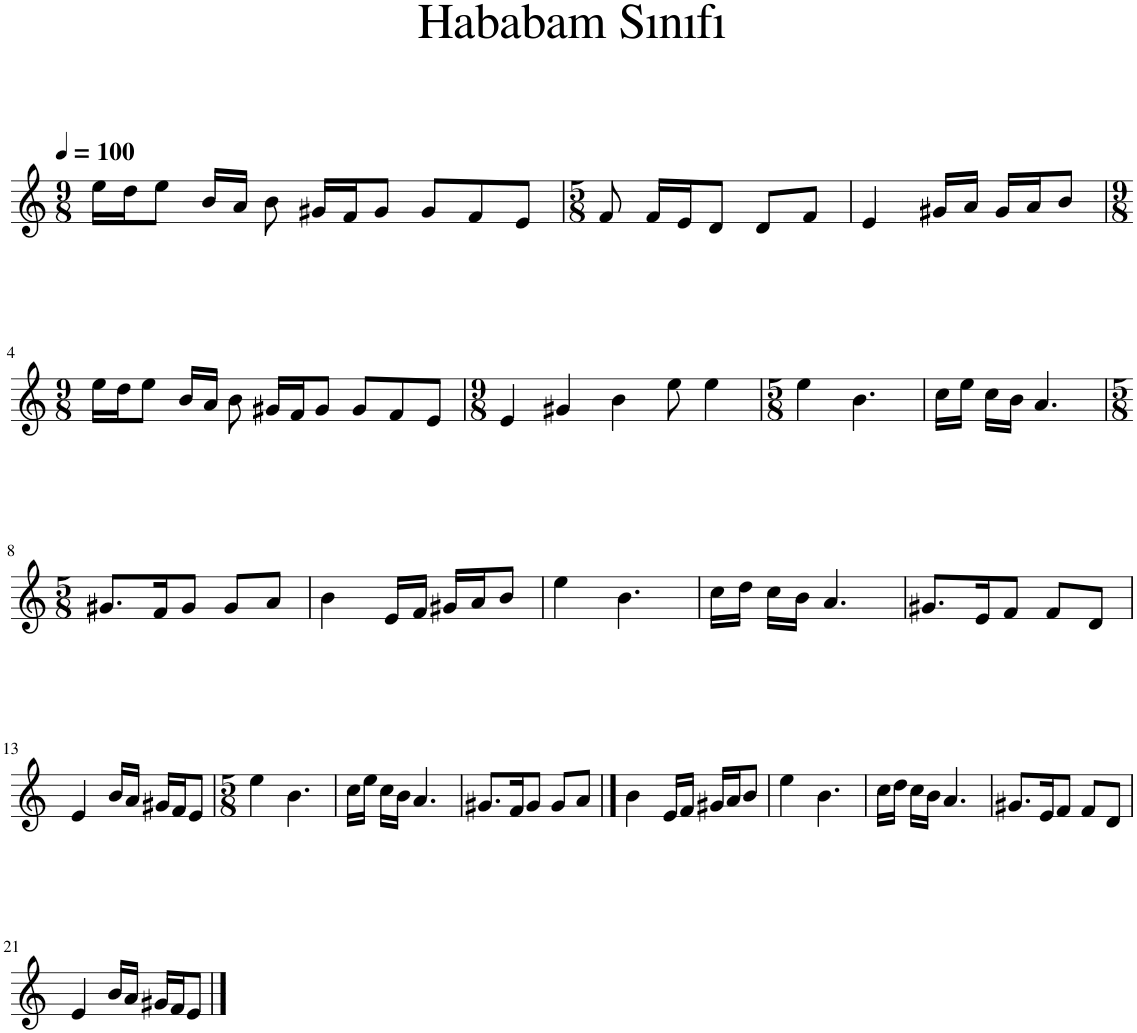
**kern
*part1
*staff1
*I"Piano
*I'Pno.
*clefG2
*k[]
*M9/8
*MM100
=1
16ee\LL
16dd\J
8ee\J
16b/LL
16a/JJ
8b\
16g#X/LL
16f/J
8g#/J
8g#/L
8f/
8e/J
=2
*M5/8
8f/
16f/LL
16e/J
8d/J
8d/L
8f/J
=3
4e/
16g#X/LL
16a/JJ
16g#/LL
16a/J
8b/J
!!LO:LB:g=z
=4
*M9/8
16ee\LL
16dd\J
8ee\J
16b/LL
16a/JJ
8b\
16g#X/LL
16f/J
8g#/J
8g#/L
8f/
8e/J
=5
*M9/8
4e/
4g#X/
4b\
8ee\
4ee\
=6
*M5/8
4ee\
4.b\
=7
16cc\LL
16ee\JJ
16cc\LL
16b\JJ
4.a/
!!LO:LB:g=z
=8
*M5/8
8.g#X/L
16f/K
8g#/J
8g#/L
8a/J
=9
4b\
16e/LL
16f/JJ
16g#X/LL
16a/J
8b/J
=10
4ee\
4.b\
=11
16cc\LL
16dd\JJ
16cc\LL
16b\JJ
4.a/
=12
8.g#X/L
16e/K
8f/J
8f/L
8d/J
!!LO:LB:g=z
=13
4e/
16b/LL
16a/JJ
16g#X/LL
16f/J
8e/J
=14
*M5/8
4ee\
4.b\
=15
16cc\LL
16ee\JJ
16cc\LL
16b\JJ
4.a/
=16
8.g#X/L
16f/K
8g#/J
8g#/L
8a/J
==17
4b\
16e/LL
16f/JJ
16g#X/LL
16a/J
8b/J
=18
4ee\
4.b\
=19
16cc\LL
16dd\JJ
16cc\LL
16b\JJ
4.a/
=20
8.g#X/L
16e/K
8f/J
8f/L
8d/J
!!LO:LB:g=z
=21
4e/
16b/LL
16a/JJ
16g#X/LL
16f/J
8e/J
==
*-
